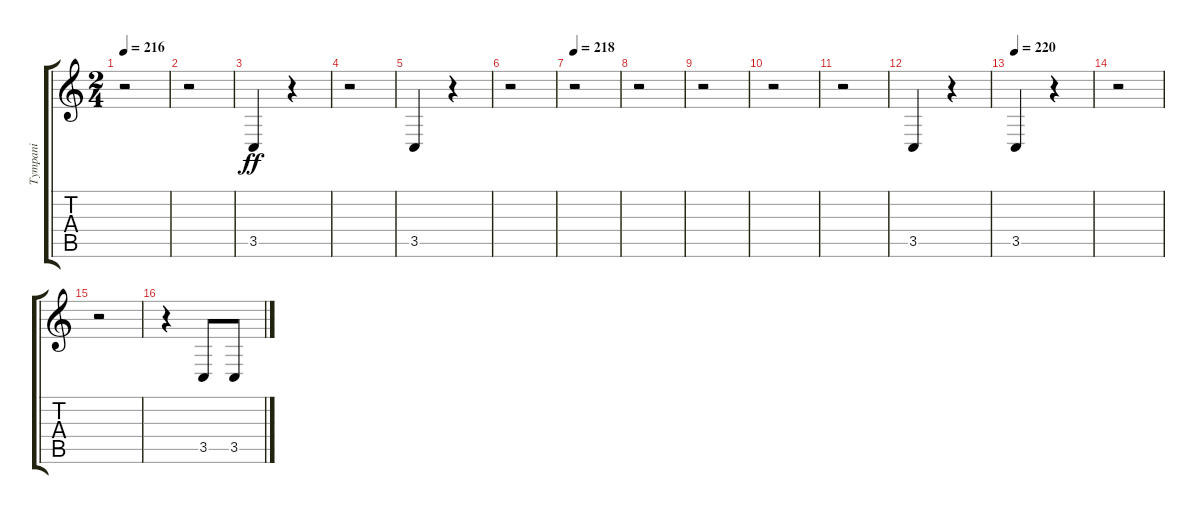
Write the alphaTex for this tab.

\track ("Tympani" "Tympani") {instrument timpani}
\staff {score tabs}
\tuning (E4 B3 G3 D3 A2 E2) {hide}
\ts (2 4)
\tempo 216
\clef g2
\ks c
r.2{dy ff} |
r.2 |
3.5.4 r.4 |
r.2 |
3.5.4 r.4 |
r.2 |
\tempo 218
r.2 |
r.2 |
r.2 |
r.2 |
r.2 |
3.5.4 r.4 |
\tempo 220
3.5.4 r.4 |
r.2 |
r.2 |
r.4 3.5.8 3.5.8
